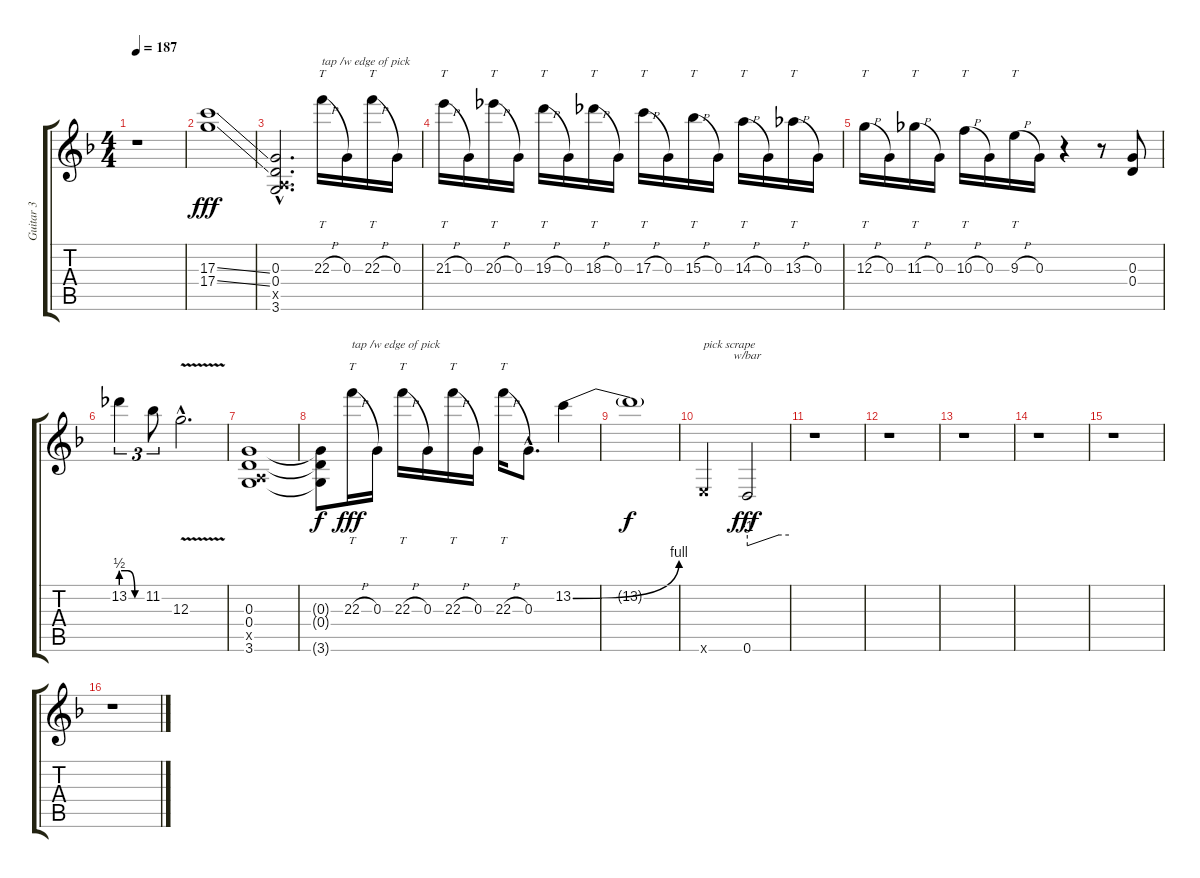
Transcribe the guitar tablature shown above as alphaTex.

\track ("Guitar 3" "Guitar 3") {instrument distortionguitar}
\staff {score tabs}
\tuning (E4 B3 G3 D3 A2 E2) {hide}
\ts (4 4)
\tempo 187
\clef g2
\ks f
r.1{dy fff instrument distortionguitar} |
(17.3{ss} 17.4{ss}).1 |
(0.3{hac} 0.4{hac} 0.5{hac x} 3.6{hac}).2{d} 22.3{h}.16{tt txt "tap /w edge of pick"} 0.3.16 22.3{h}.16{tt} 0.3.16 |
21.3{h}.16{tt} 0.3.16 20.3{h}.16{tt} 0.3.16 19.3{h}.16{tt} 0.3.16 18.3{h}.16{tt} 0.3.16 17.3{h}.16{tt} 0.3.16 15.3{h}.16{tt} 0.3.16 14.3{h}.16{tt} 0.3.16 13.3{h}.16{tt} 0.3.16 |
12.3{h}.16{tt} 0.3.16 11.3{h}.16{tt} 0.3.16 10.3{h}.16{tt} 0.3.16 9.3{h}.16{tt} 0.3.16 r.4 r.8 (0.3 0.4).8 |
13.2{be (custom 0 2 20 2 40 0 60 0)}.4{tu (3 2)} 11.2.8{tu (3 2)} 12.3{v hac}.2{d} |
(0.3 0.4 0.5{x} 3.6).1 |
(0.3{t} 0.4{t} 3.6{t}).8{dy f} 22.3{h}.16{tt txt "tap /w edge of pick" dy fff} 0.3.16 22.3{h}.16{tt} 0.3.16 22.3{h}.16{tt} 0.3.16 22.3{h}.16{tt} 0.3{hac}.8{d} 13.2{be (bend 0 0 60 4)}.4 |
13.2{t}.1{dy f} |
0.6{x}.2{txt "pick scrape"} 0.6.2{tbe (custom default 0 -4 45 0 60 0) dy fff} |
r.1 |
r.1 |
r.1 |
r.1 |
r.1 |
r.1
